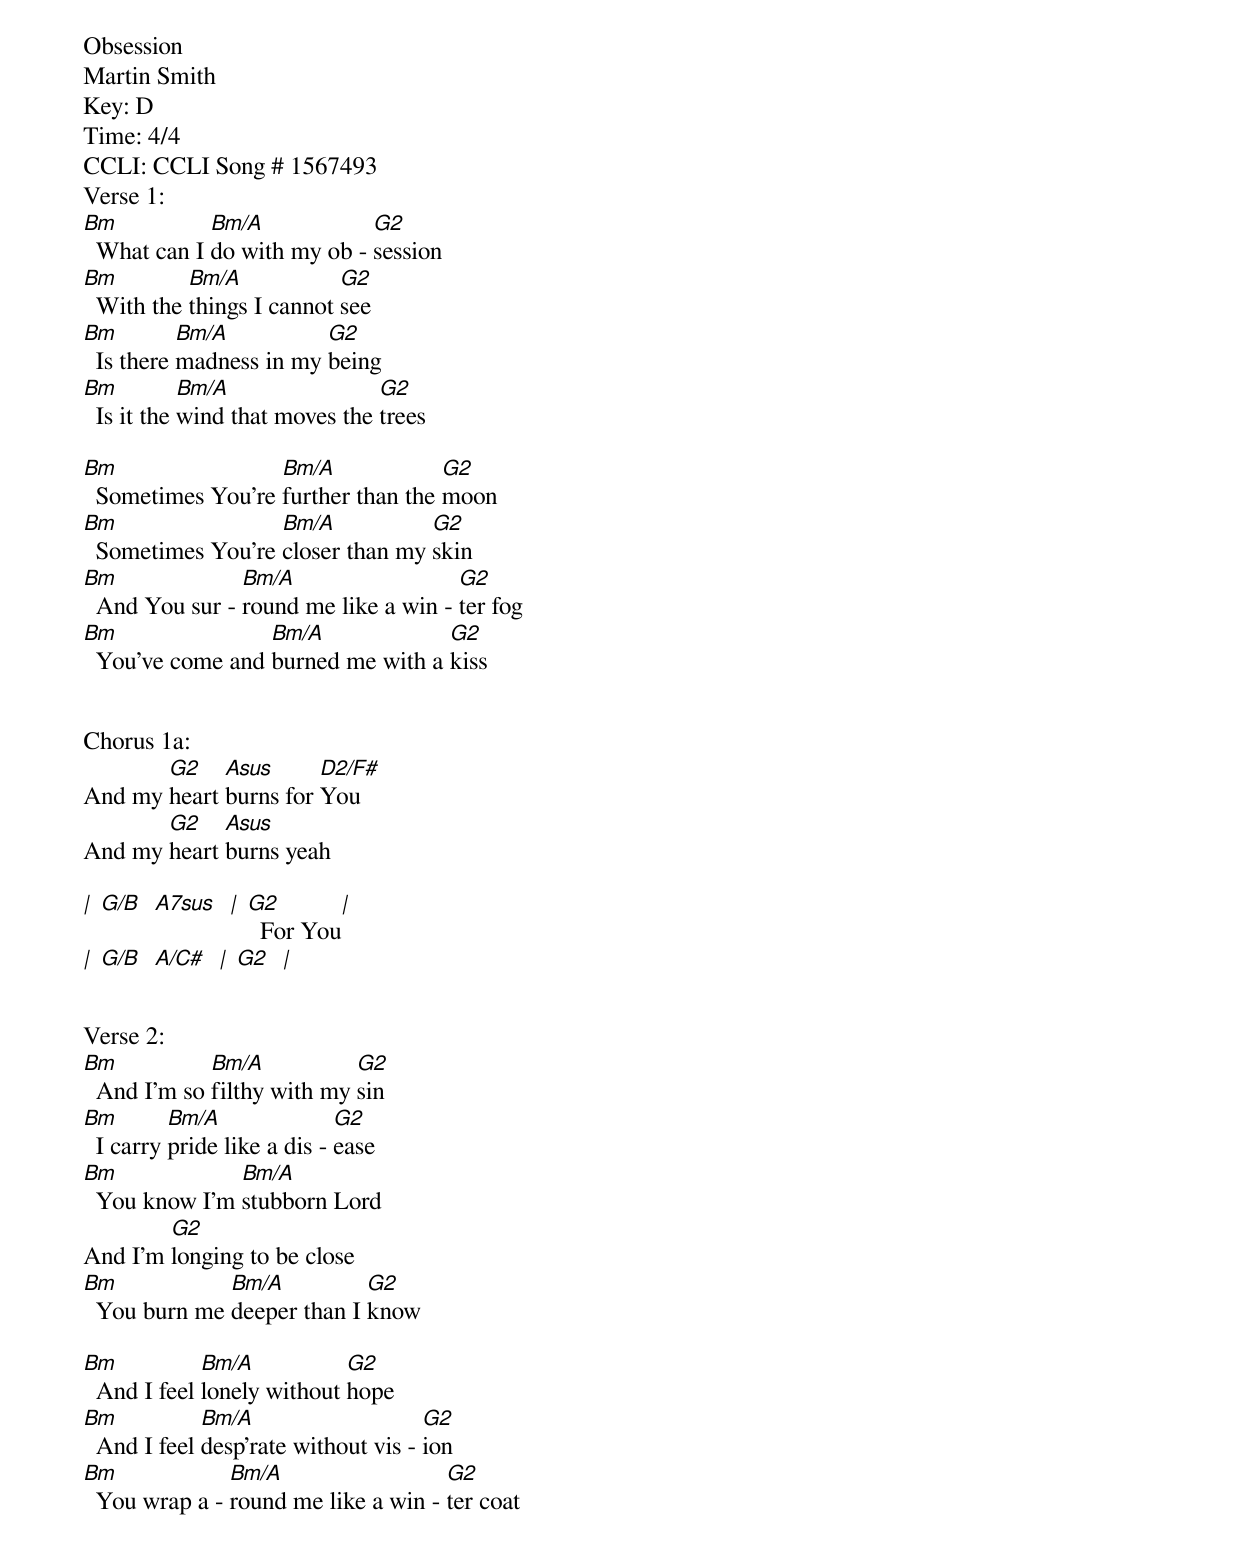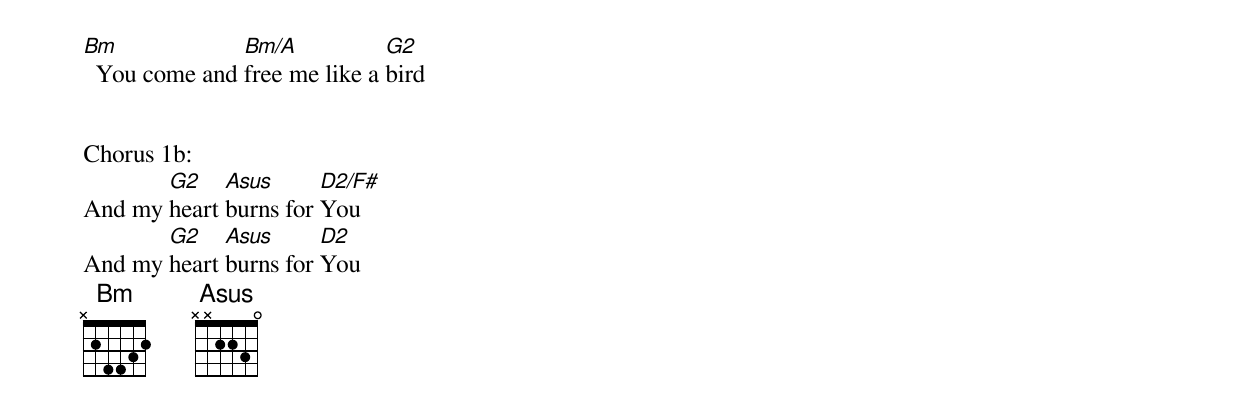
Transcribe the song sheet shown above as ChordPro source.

Obsession
Martin Smith
Key: D
Time: 4/4
CCLI: CCLI Song # 1567493
Verse 1:
[Bm]  What can I [Bm/A]do with my ob - [G2]session
[Bm]  With the [Bm/A]things I cannot [G2]see
[Bm]  Is there [Bm/A]madness in my [G2]being
[Bm]  Is it the [Bm/A]wind that moves the [G2]trees

[Bm]  Sometimes You’re [Bm/A]further than the [G2]moon
[Bm]  Sometimes You’re [Bm/A]closer than my [G2]skin
[Bm]  And You sur - [Bm/A]round me like a win - [G2]ter fog
[Bm]  You’ve come and [Bm/A]burned me with a [G2]kiss


Chorus 1a:
And my [G2]heart [Asus]burns for [D2/F#]You
And my [G2]heart [Asus]burns yeah

[|] [G/B]  [A7sus]  [|] [G2]  For You[|]
[|] [G/B]  [A/C#]  [|] [G2]  [|]


Verse 2:
[Bm]  And I’m so [Bm/A]filthy with my [G2]sin
[Bm]  I carry [Bm/A]pride like a dis - [G2]ease
[Bm]  You know I’m [Bm/A]stubborn Lord
And I’m [G2]longing to be close
[Bm]  You burn me [Bm/A]deeper than I [G2]know

[Bm]  And I feel [Bm/A]lonely without [G2]hope
[Bm]  And I feel [Bm/A]desp’rate without vis - [G2]ion
[Bm]  You wrap a - [Bm/A]round me like a win - [G2]ter coat
[Bm]  You come and [Bm/A]free me like a [G2]bird


Chorus 1b:
And my [G2]heart [Asus]burns for [D2/F#]You
And my [G2]heart [Asus]burns for [D2]You
